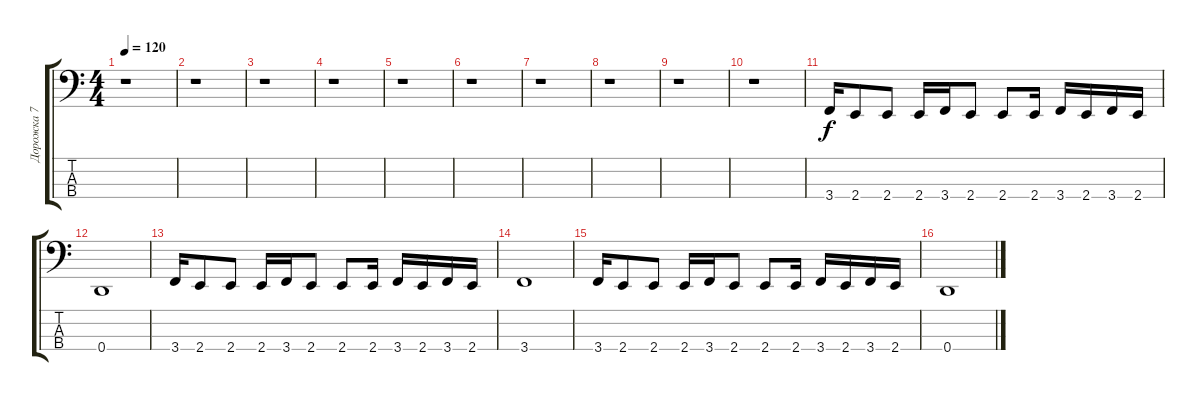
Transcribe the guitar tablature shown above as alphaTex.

\track ("Дорожка 7" "Дорожка 7") {instrument electricbassfinger}
\staff {score tabs}
\tuning (G2 D2 A1 D1) {hide}
\ts (4 4)
\tempo 120
\clef f4
\ks c
r.1{dy f} |
r.1 |
r.1 |
r.1 |
r.1 |
r.1 |
r.1 |
r.1 |
r.1 |
r.1 |
3.4.16 2.4.8 2.4.8 2.4.16 3.4.16 2.4.8 2.4.8 2.4.16 3.4.16 2.4.16 3.4.16 2.4.16 |
0.4.1 |
3.4.16 2.4.8 2.4.8 2.4.16 3.4.16 2.4.8 2.4.8 2.4.16 3.4.16 2.4.16 3.4.16 2.4.16 |
3.4.1 |
3.4.16 2.4.8 2.4.8 2.4.16 3.4.16 2.4.8 2.4.8 2.4.16 3.4.16 2.4.16 3.4.16 2.4.16 |
0.4.1
